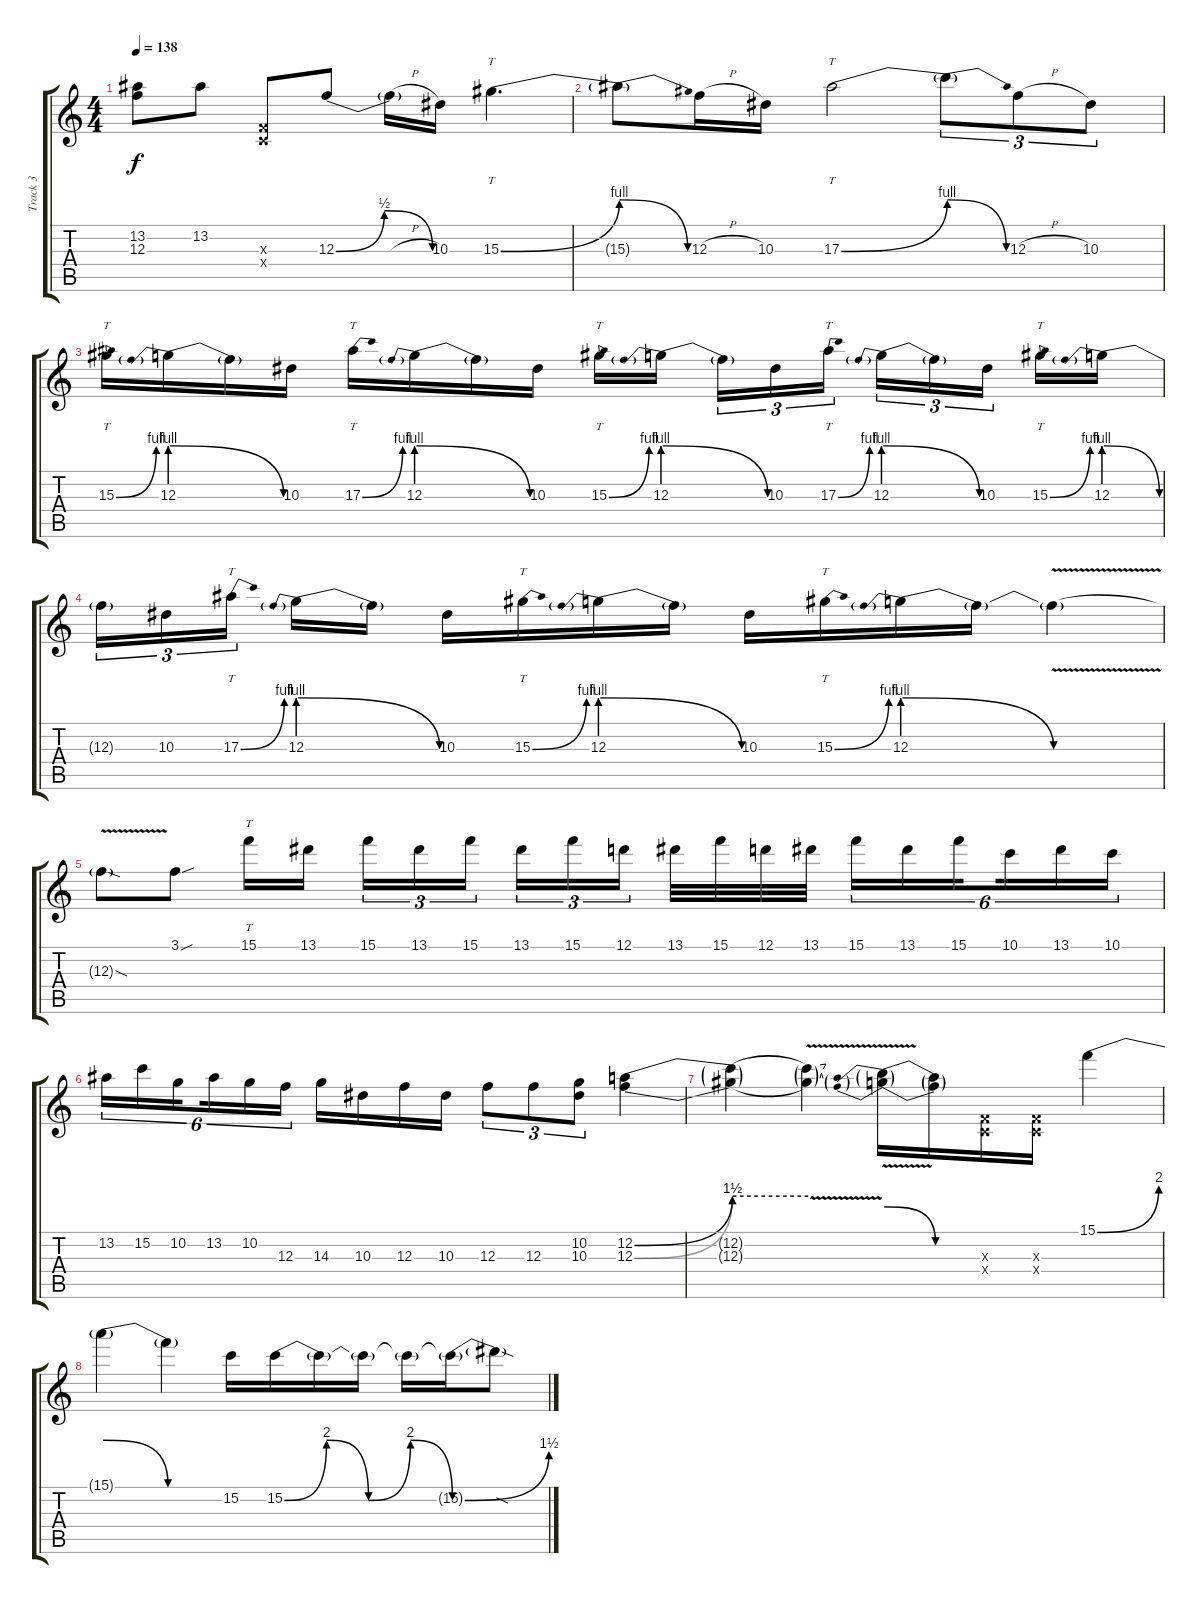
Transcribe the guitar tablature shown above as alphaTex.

\track ("Track 3" "Track 3") {instrument overdrivenguitar}
\staff {score tabs}
\tuning (D4 A3 F3 C3 G2 C2) {hide}
\ts (4 4)
\tempo 138
\clef g2
\ks c
(13.2{t} 12.3{t}).8{dy f} 13.2.8 (0.3{x} 0.4{x}).8 12.3{be (bendrelease 0 0 45 2 45 2 60 0)}.8 12.3{h t}.16 10.3.16 15.3{be (bend 0 0 60 4)}.4{tt d} |
15.3{be (release 0 4 60 0) t}.8 12.3{h}.16 10.3.16 17.3{be (bend 0 0 60 4)}.2{tt} 17.3{be (release 0 4 60 0) t}.8{tu (3 2)} 12.3{h}.8{tu (3 2)} 10.3.8{tu (3 2)} |
15.3{be (bend 0 0 60 4)}.16{tt} 12.3{be (prebendrelease 0 4 60 0)}.16 12.3{t}.16 10.3.16 17.3{be (bend 0 0 60 4)}.16{tt} 12.3{be (prebendrelease 0 4 60 0)}.16 12.3{t}.16 10.3.16 15.3{be (bend 0 0 60 4)}.16{tt} 12.3{be (prebendrelease 0 4 60 0)}.16{beam splitsecondary} 12.3{t}.16{tu (3 2)} 10.3.16{tu (3 2)} 17.3{be (bend 0 0 60 4)}.16{tt tu (3 2)} 12.3{be (prebendrelease 0 4 60 0)}.16{tu (3 2)} 12.3{t}.16{tu (3 2)} 10.3.16{tu (3 2) beam splitsecondary} 15.3{be (bend 0 0 60 4)}.16{tt} 12.3{be (prebendrelease 0 4 60 0)}.16 |
12.3{t}.16{tu (3 2)} 10.3.16{tu (3 2)} 17.3{be (bend 0 0 60 4)}.16{tt tu (3 2) beam splitsecondary} 12.3{be (prebendrelease 0 4 60 0)}.16 12.3{t}.16 10.3.16 15.3{be (bend 0 0 60 4)}.16{tt} 12.3{be (prebendrelease 0 4 60 0)}.16 12.3{t}.16 10.3.16 15.3{be (bend 0 0 60 4)}.16{tt} 12.3{be (prebendrelease 0 4 60 0)}.16 12.3{t}.16 12.3{be (hold 0 0 60 0) v t}.4 |
12.3{sod t}.8 3.1{sou}.8 15.1.16{tt} 13.1.16{beam splitsecondary} 15.1.16{tu (3 2)} 13.1.16{tu (3 2)} 15.1.16{tu (3 2)} 13.1.16{tu (3 2)} 15.1.16{tu (3 2)} 12.1.16{tu (3 2) beam splitsecondary} 13.1.32 15.1.32 12.1.32 13.1.32 15.1.16{tu (6 4)} 13.1.16{tu (6 4)} 15.1.16{tu (6 4) beam splitsecondary} 10.1.16{tu (6 4)} 13.1.16{tu (6 4)} 10.1.16{tu (6 4)} |
13.2.16{tu (6 4)} 15.2.16{tu (6 4)} 10.2.16{tu (6 4) beam splitsecondary} 13.2.16{tu (6 4)} 10.2.16{tu (6 4)} 12.3.16{tu (6 4)} 14.3.16 10.3.16 12.3.16 10.3.16 12.3.8{tu (3 2)} 12.3.8{tu (3 2)} (10.2 10.3).8{tu (3 2)} (12.2{be (bend 0 0 60 6)} 12.3{be (bend 0 0 60 6)}).4 |
(12.2{be (hold 0 6 60 6) t} 12.3{be (hold 0 6 60 6) t}).4 (12.2{v t} 12.3{v t}).4 (12.2{be (prebendrelease 0 4 60 0) t} 12.3{be (prebendrelease 0 4 60 0) t}).16 (12.2{be (hold 0 0 60 0) t} 12.3{be (hold 0 0 60 0) t}).16 (0.3{x} 0.4{x}).16 (0.3{x} 0.4{x}).16 15.1{be (bend 0 0 60 8)}.4 |
15.1{be (release 0 8 60 0) t}.4 15.1{be (hold 0 0 60 0) t}.4 15.2.16 15.2{be (custom 0 0 15 8 30 0 45 8 60 0)}.16 15.2{t}.16 15.2{t}.16 15.2{t}.16 15.2{be (bend 0 0 60 6) t}.16 15.2{sod t}.8
